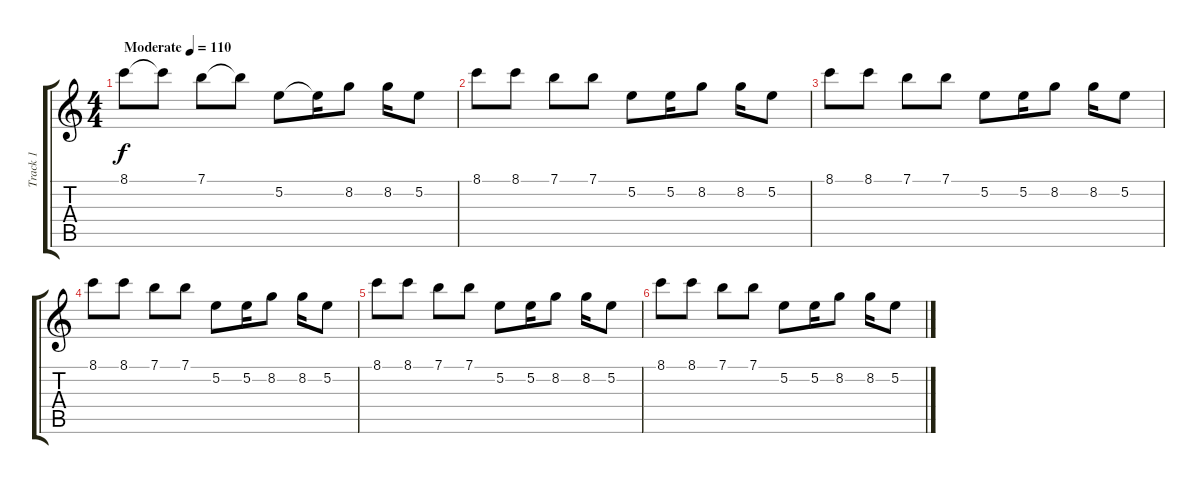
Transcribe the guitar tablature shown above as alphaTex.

\track ("Track 1" "Track 1") {instrument overdrivenguitar}
\staff {score tabs}
\tuning (E4 B3 G3 D3 A2 E2) {hide}
\ts (4 4)
\tempo (110 "Moderate")
\clef g2
\ks c
8.1.8{dy f instrument overdrivenguitar} 8.1{t}.8 7.1.8 7.1{t}.8 5.2.8 5.2{t}.16 8.2.8 8.2.16 5.2.8 |
8.1.8 8.1.8 7.1.8 7.1.8 5.2.8 5.2.16 8.2.8 8.2.16 5.2.8 |
8.1.8 8.1.8 7.1.8 7.1.8 5.2.8 5.2.16 8.2.8 8.2.16 5.2.8 |
8.1.8 8.1.8 7.1.8 7.1.8 5.2.8 5.2.16 8.2.8 8.2.16 5.2.8 |
8.1.8 8.1.8 7.1.8 7.1.8 5.2.8 5.2.16 8.2.8 8.2.16 5.2.8 |
8.1.8 8.1.8 7.1.8 7.1.8 5.2.8 5.2.16 8.2.8 8.2.16 5.2.8
